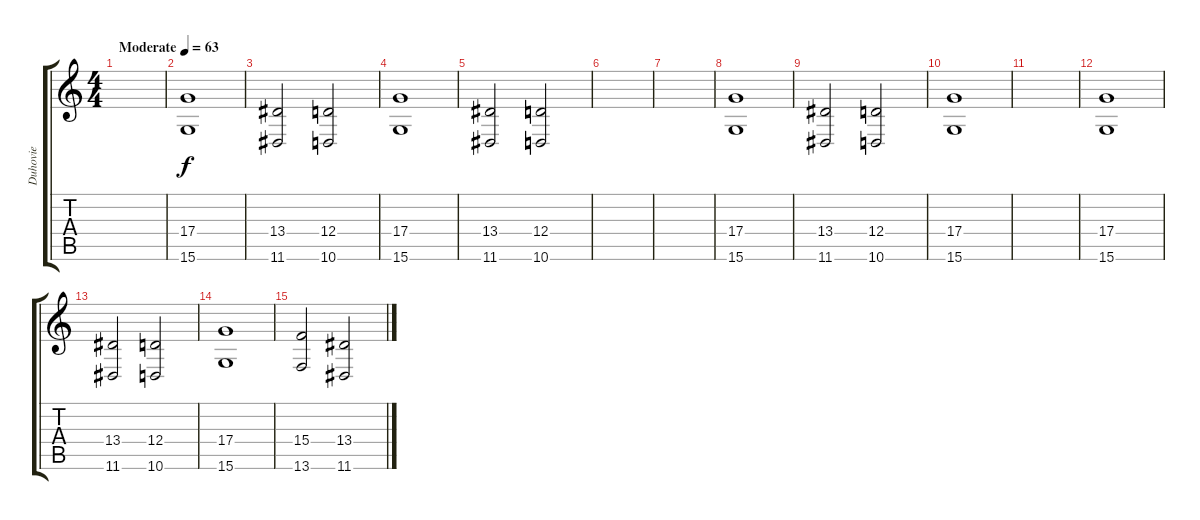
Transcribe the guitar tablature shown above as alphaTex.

\track ("Duhovie" "Duhovie") {instrument stringensemble2}
\staff {score tabs}
\tuning (E4 B3 G3 D3 A2 E2) {hide}
\ts (4 4)
\tempo (63 "Moderate")
\clef g2
\ks c
|
(17.4 15.6).1 |
(13.4 11.6).2 (12.4 10.6).2 |
(17.4 15.6).1 |
(13.4 11.6).2 (12.4 10.6).2 |
|
|
(17.4 15.6).1 |
(13.4 11.6).2 (12.4 10.6).2 |
(17.4 15.6).1 |
|
(17.4 15.6).1 |
(13.4 11.6).2 (12.4 10.6).2 |
(17.4 15.6).1 |
(15.4 13.6).2 (13.4 11.6).2
